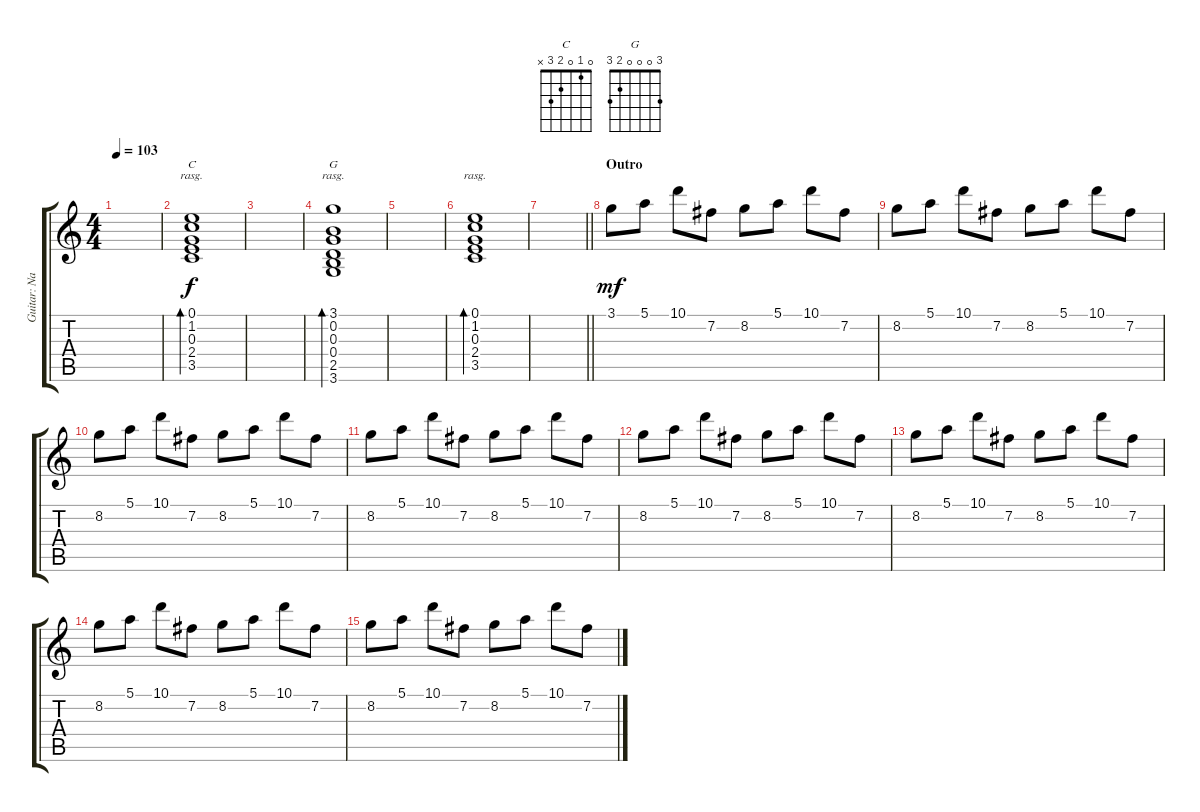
\track ("Guitar: Nancy Wilson" "Guitar: Na") {instrument electricguitarclean}
\staff {score tabs}
\tuning (E4 B3 G3 D3 A2 E2) {hide}
\chord ("C" 0 1 0 2 3 x)
\chord ("G" 3 0 0 0 2 3)
\ts (4 4)
\tempo 103
\clef g2
\ks c
|
(0.1 1.2 0.3 2.4 3.5).1{bd 120 ch "C" rasg ii} |
|
(3.1 0.2 0.3 0.4 2.5 3.6).1{bd 120 ch "G" rasg ii} |
|
(0.1 1.2 0.3 2.4 3.5).1{bd 120 rasg ii} |
\barLineRight lightlight
|
\section ("" "Outro")
3.1.8{dy mf} 5.1.8 10.1.8 7.2.8 8.2.8 5.1.8 10.1.8 7.2.8 |
8.2.8 5.1.8 10.1.8 7.2.8 8.2.8 5.1.8 10.1.8 7.2.8 |
8.2.8 5.1.8 10.1.8 7.2.8 8.2.8 5.1.8 10.1.8 7.2.8 |
8.2.8 5.1.8 10.1.8 7.2.8 8.2.8 5.1.8 10.1.8 7.2.8 |
8.2.8 5.1.8 10.1.8 7.2.8 8.2.8 5.1.8 10.1.8 7.2.8 |
8.2.8 5.1.8 10.1.8 7.2.8 8.2.8 5.1.8 10.1.8 7.2.8 |
8.2.8 5.1.8 10.1.8 7.2.8 8.2.8 5.1.8 10.1.8 7.2.8 |
8.2.8 5.1.8 10.1.8 7.2.8 8.2.8 5.1.8 10.1.8 7.2.8
